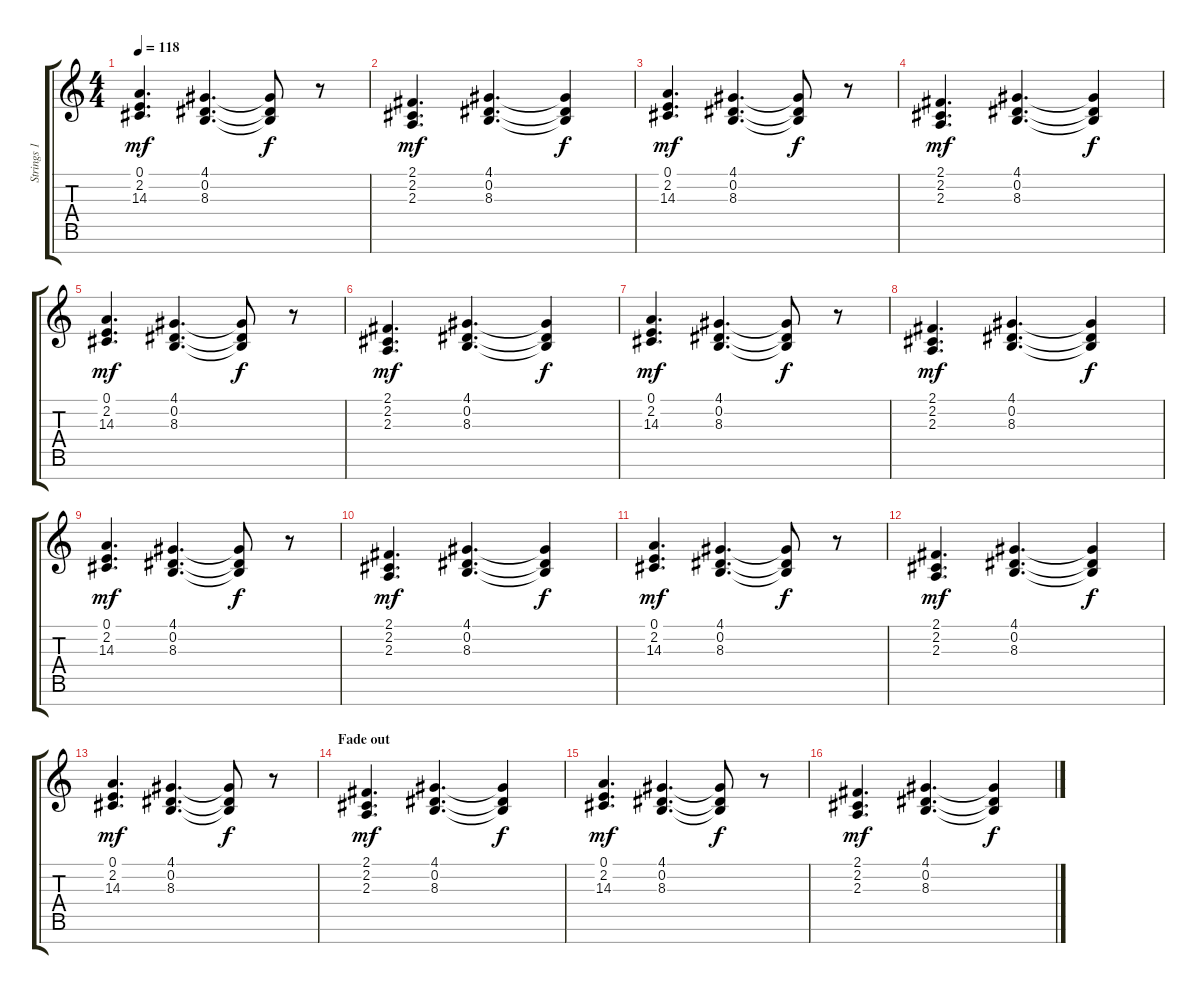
\track ("Strings 1" "Strings 1") {instrument stringensemble1}
\staff {score tabs}
\tuning (E4 B3 G3 D3 A2 E2 B1) {hide}
\ts (4 4)
\tempo 118
\clef g2
\ks c
(0.1 2.2 14.3).4{d dy mf} (4.1 0.2 8.3).4{d} (4.1{t} 0.2{t} 8.3{t}).8{dy f} r.8 |
(2.1 2.2 2.3).4{d dy mf} (4.1 0.2 8.3).4{d} (4.1{t} 0.2{t} 8.3{t}).4{dy f} |
(0.1 2.2 14.3).4{d dy mf} (4.1 0.2 8.3).4{d} (4.1{t} 0.2{t} 8.3{t}).8{dy f} r.8 |
(2.1 2.2 2.3).4{d dy mf} (4.1 0.2 8.3).4{d} (4.1{t} 0.2{t} 8.3{t}).4{dy f} |
(0.1 2.2 14.3).4{d dy mf} (4.1 0.2 8.3).4{d} (4.1{t} 0.2{t} 8.3{t}).8{dy f} r.8 |
(2.1 2.2 2.3).4{d dy mf} (4.1 0.2 8.3).4{d} (4.1{t} 0.2{t} 8.3{t}).4{dy f} |
(0.1 2.2 14.3).4{d dy mf} (4.1 0.2 8.3).4{d} (4.1{t} 0.2{t} 8.3{t}).8{dy f} r.8 |
(2.1 2.2 2.3).4{d dy mf} (4.1 0.2 8.3).4{d} (4.1{t} 0.2{t} 8.3{t}).4{dy f} |
(0.1 2.2 14.3).4{d dy mf} (4.1 0.2 8.3).4{d} (4.1{t} 0.2{t} 8.3{t}).8{dy f} r.8 |
(2.1 2.2 2.3).4{d dy mf} (4.1 0.2 8.3).4{d} (4.1{t} 0.2{t} 8.3{t}).4{dy f} |
(0.1 2.2 14.3).4{d dy mf} (4.1 0.2 8.3).4{d} (4.1{t} 0.2{t} 8.3{t}).8{dy f} r.8 |
(2.1 2.2 2.3).4{d dy mf} (4.1 0.2 8.3).4{d} (4.1{t} 0.2{t} 8.3{t}).4{dy f} |
(0.1 2.2 14.3).4{d dy mf} (4.1 0.2 8.3).4{d} (4.1{t} 0.2{t} 8.3{t}).8{dy f} r.8 |
\section ("" "Fade out")
(2.1 2.2 2.3).4{d dy mf} (4.1 0.2 8.3).4{d} (4.1{t} 0.2{t} 8.3{t}).4{dy f} |
(0.1 2.2 14.3).4{d dy mf} (4.1 0.2 8.3).4{d} (4.1{t} 0.2{t} 8.3{t}).8{dy f} r.8 |
(2.1 2.2 2.3).4{d dy mf} (4.1 0.2 8.3).4{d} (4.1{t} 0.2{t} 8.3{t}).4{dy f}
